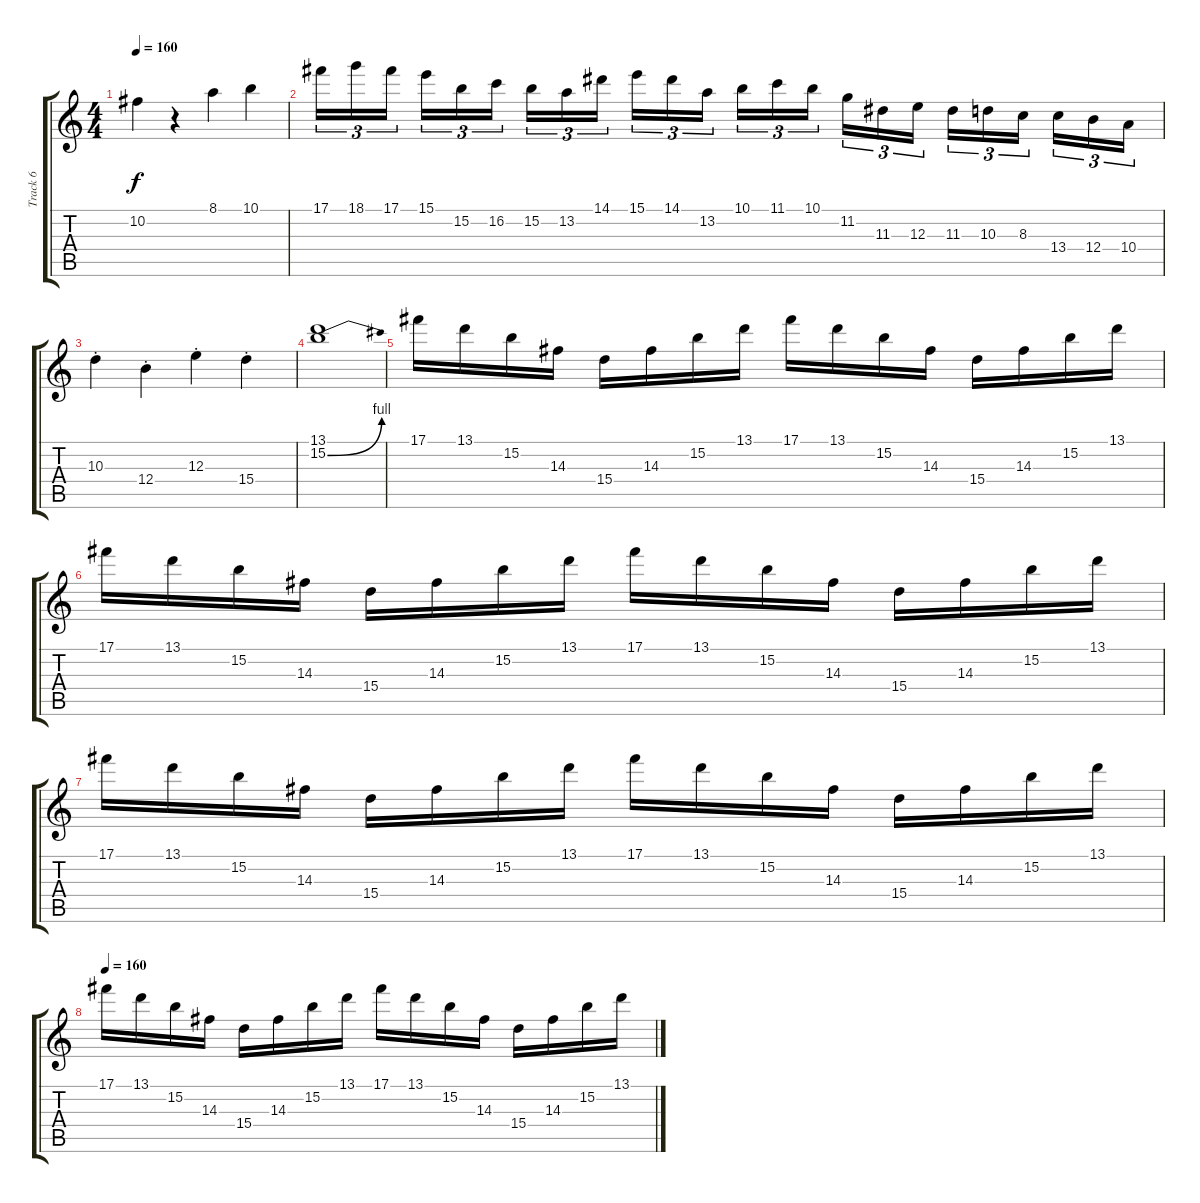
\track ("Track 6" "Track 6") {instrument overdrivenguitar}
\staff {score tabs}
\tuning (Db4 Ab3 E3 B2 Gb2 B1) {hide}
\ts (4 4)
\tempo 160
\clef g2
\ks c
10.2{t}.4{dy f} r.4 8.1.4 10.1.4 |
17.1.16{tu (3 2)} 18.1.16{tu (3 2)} 17.1.16{tu (3 2) beam splitsecondary} 15.1.16{tu (3 2)} 15.2.16{tu (3 2)} 16.2.16{tu (3 2)} 15.2.16{tu (3 2)} 13.2.16{tu (3 2)} 14.1.16{tu (3 2) beam splitsecondary} 15.1.16{tu (3 2)} 14.1.16{tu (3 2)} 13.2.16{tu (3 2)} 10.1.16{tu (3 2)} 11.1.16{tu (3 2)} 10.1.16{tu (3 2) beam splitsecondary} 11.2.16{tu (3 2)} 11.3.16{tu (3 2)} 12.3.16{tu (3 2)} 11.3.16{tu (3 2)} 10.3.16{tu (3 2)} 8.3.16{tu (3 2) beam splitsecondary} 13.4.16{tu (3 2)} 12.4.16{tu (3 2)} 10.4.16{tu (3 2)} |
10.3{st}.4 12.4{st}.4 12.3{st}.4 15.4{st}.4 |
(13.1 15.2{be (bend 0 0 60 4)}).1 |
17.1.16 13.1.16 15.2.16 14.3.16 15.4.16 14.3.16 15.2.16 13.1.16 17.1.16 13.1.16 15.2.16 14.3.16 15.4.16 14.3.16 15.2.16 13.1.16 |
17.1.16{volume 2} 13.1.16 15.2.16 14.3.16 15.4.16 14.3.16 15.2.16 13.1.16 17.1.16 13.1.16 15.2.16 14.3.16 15.4.16 14.3.16 15.2.16 13.1.16 |
17.1.16 13.1.16 15.2.16 14.3.16 15.4.16 14.3.16 15.2.16 13.1.16 17.1.16 13.1.16 15.2.16 14.3.16 15.4.16 14.3.16 15.2.16 13.1.16 |
\tempo 160
17.1.16 13.1.16 15.2.16 14.3.16 15.4.16 14.3.16 15.2.16 13.1.16 17.1.16 13.1.16 15.2.16 14.3.16 15.4.16 14.3.16 15.2.16 13.1.16
